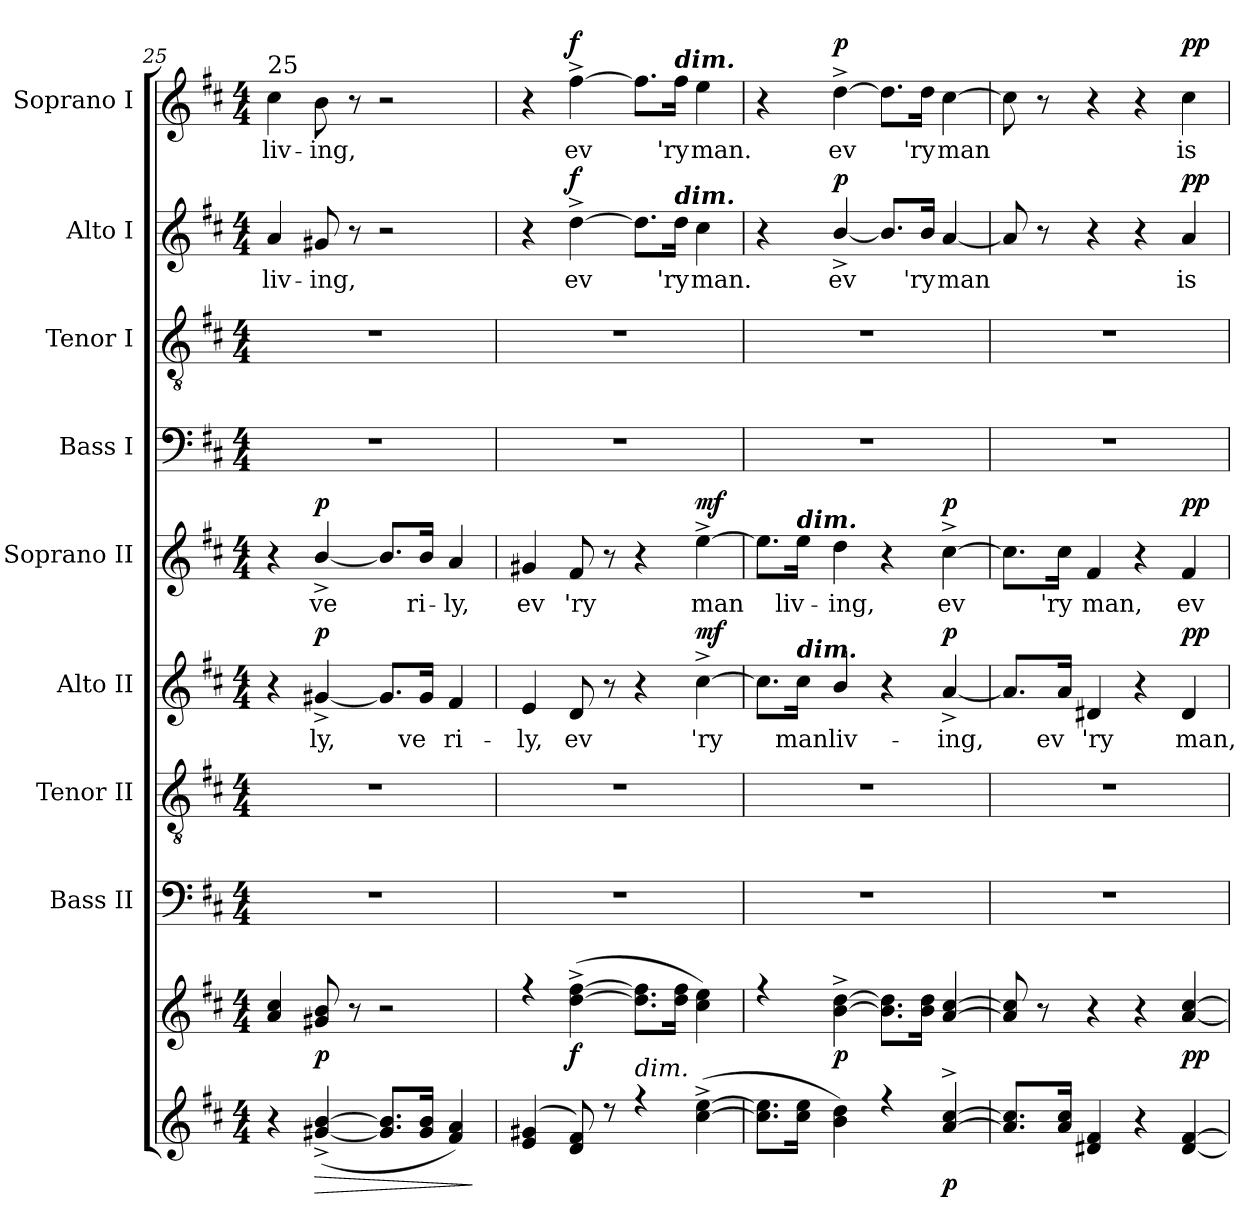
**kern	**dynam	**kern	**dynam	**kern	**kern	**kern	**text	**dynam	**kern	**text	**dynam	**kern	**kern	**kern	**text	**dynam	**kern	**text	**dynam
*part10	*part10	*part9	*part9	*part8	*part7	*part6	*part6	*part6	*part5	*part5	*part5	*part4	*part3	*part2	*part2	*part2	*part1	*part1	*part1
*staff10	*staff10	*staff9	*staff9	*staff8	*staff7	*staff6	*staff6	*staff6	*staff5	*staff5	*staff5	*staff4	*staff3	*staff2	*staff2	*staff2	*staff1	*staff1	*staff1
*	*	*	*	*I"Bass II	*I"Tenor II	*I"Alto II	*	*	*I"Soprano II	*	*	*I"Bass I	*I"Tenor I	*I"Alto I	*	*	*I"Soprano I	*	*
*	*	*	*	*I'B2	*I'T2	*I'A2	*	*	*I'S2	*	*	*I'B1	*I'T1	*I'A1	*	*	*I'S1	*	*
*clefG2	*	*clefG2	*	*clefF4	*clefGv2	*clefG2	*	*	*clefG2	*	*	*clefF4	*clefGv2	*clefG2	*	*	*clefG2	*	*
*k[f#c#]	*	*k[f#c#]	*	*k[f#c#]	*k[f#c#]	*k[f#c#]	*	*	*k[f#c#]	*	*	*k[f#c#]	*k[f#c#]	*k[f#c#]	*	*	*k[f#c#]	*	*
*D:	*	*D:	*	*D:	*D:	*D:	*	*	*D:	*	*	*D:	*D:	*D:	*	*	*D:	*	*
*M4/4	*	*M4/4	*	*M4/4	*M4/4	*M4/4	*	*	*M4/4	*	*	*M4/4	*M4/4	*M4/4	*	*	*M4/4	*	*
=25	=25	=25	=25	=25	=25	=25	=25	=25	=25	=25	=25	=25	=25	=25	=25	=25	=25	=25	=25
*^	*	*^	*	*	*	*	*	*	*	*	*	*	*	*	*	*	*	*	*
!	!	!	!	!	!	!	!	!	!	!	!	!	!	!	!	!	!	!	!LO:TX:a:t=25	!	!
!	!	!	!	!	!	!	!	!	!	!	!	!	!	!	!	!	!LO:LY:b	!	!	!LO:LY:b	!
4r	1ryy	.	4a/ 4cc#/	1ryy	.	1r	1r	4r	.	.	4r	.	.	1r	1r	4a/	liv-	.	4cc#\	liv-	.
!	!	!LO:HP:b	!	!	!LO:DY:b	!	!	!	!LO:LY:b	!LO:DY:b	!	!LO:LY:b	!LO:DY:b	!	!	!	!LO:LY:b	!	!	!LO:LY:b	!
(>[4g#X/^< [4b/^<	.	>	8g#X/ 8b/	.	p	.	.	[4g#X^</	-ly,	p	[4b^>/	ve­	p	.	.	8g#X/	-ing,	.	8b\	-ing,	.
.	.	.	8r	.	.	.	.	.	.	.	.	.	.	.	.	8r	.	.	8r	.	.
8.g#/] 8.b/]L	.	.	2r	.	.	.	.	8.g#/L]	.	.	8.b/L]	.	.	.	.	2r	.	.	2r	.	.
!	!	!	!	!	!	!	!	!	!LO:LY:b	!	!	!LO:LY:b	!	!	!	!	!	!	!	!	!
16g#/ 16b/Jk	.	.	.	.	.	.	.	16g#/Jk	ve­	.	16b/Jk	ri-	.	.	.	.	.	.	.	.	.
!	!	!	!	!	!	!	!	!	!LO:LY:b	!	!	!LO:LY:b	!	!	!	!	!	!	!	!	!
4f#/ 4a/)	.	.	.	.	.	.	.	4f#/	ri-	.	4a/	-ly,	.	.	.	.	.	.	.	.	.
*v	*v	*	*	*	*	*	*	*	*	*	*	*	*	*	*	*	*	*	*	*	*
*	*	*v	*v	*	*	*	*	*	*	*	*	*	*	*	*	*	*	*	*	*
.	]	.	.	.	.	.	.	.	.	.	.	.	.	.	.	.	.	.	.
=26	=26	=26	=26	=26	=26	=26	=26	=26	=26	=26	=26	=26	=26	=26	=26	=26	=26	=26	=26
*^	*	*^	*	*	*	*	*	*	*	*	*	*	*	*	*	*	*	*	*
!	!	!	!	!	!	!	!	!	!LO:LY:b	!	!	!LO:LY:b	!	!	!	!	!	!	!	!	!
(>4e/ 4g#X/	1ryy	.	4r	1ryy	.	1r	1r	4e/	-ly,	.	4g#X/	ev­	.	1r	1r	4r	.	.	4r	.	.
!	!	!	!	!	!LO:DY:b	!	!	!	!LO:LY:b	!	!	!LO:LY:b	!	!	!	!	!LO:LY:b	!LO:DY:b	!	!LO:LY:b	!LO:DY:b
8d/ 8f#/)	.	.	(>[4dd\^> [4ff#\^>	.	f	.	.	8d/	ev­	.	8f#/	'ry	.	.	.	[4dd^>\	ev­	f	[4ff#^>\	ev­	f
8r	.	.	.	.	.	.	.	8r	.	.	8r	.	.	.	.	.	.	.	.	.	.
!LO:TX:a:i:t=dim.	!	!	!	!	!	!	!	!	!	!	!	!	!	!	!	!	!	!	!	!	!
4r	.	.	8.dd\] 8.ff#\]L	.	.	.	.	4r	.	.	4r	.	.	.	.	8.dd\L]	.	.	8.ff#\L]	.	.
!	!	!	!	!	!	!	!	!	!	!	!	!	!	!	!	!	!	!	!LO:TX:a:Bi:t=dim.	!	!
!	!	!	!	!	!	!	!	!	!	!	!	!	!	!	!	!LO:TX:a:Bi:t=dim.	!	!	!	!	!
!	!	!	!	!	!	!	!	!	!	!	!	!	!	!	!	!	!LO:LY:b	!	!	!LO:LY:b	!
.	.	.	16dd\ 16ff#\Jk	.	.	.	.	.	.	.	.	.	.	.	.	16dd\Jk	'ry	.	16ff#\Jk	'ry	.
!	!	!	!	!	!	!	!	!	!LO:LY:b	!LO:DY:b	!	!LO:LY:b	!LO:DY:b	!	!	!	!LO:LY:b	!	!	!LO:LY:b	!
(>[4cc#\^> [4ee\^>	.	.	4cc#\ 4ee\)	.	.	.	.	[4cc#^>\	'ry	mf	[4ee^>\	man	mf	.	.	4cc#\	man.	.	4ee\	man.	.
=27	=27	=27	=27	=27	=27	=27	=27	=27	=27	=27	=27	=27	=27	=27	=27	=27	=27	=27	=27	=27	=27
8.cc#\] 8.ee\]L	1ryy	.	4r	1ryy	.	1r	1r	8.cc#\L]	.	.	8.ee\L]	.	.	1r	1r	4r	.	.	4r	.	.
!	!	!	!	!	!	!	!	!	!	!	!LO:TX:a:Bi:t=dim.	!	!	!	!	!	!	!	!	!	!
!	!	!	!	!	!	!	!	!LO:TX:a:Bi:t=dim.	!	!	!	!	!	!	!	!	!	!	!	!	!
!	!	!	!	!	!	!	!	!	!LO:LY:b	!	!	!LO:LY:b	!	!	!	!	!	!	!	!	!
16cc#\ 16ee\Jk	.	.	.	.	.	.	.	16cc#\Jk	man	.	16ee\Jk	liv-	.	.	.	.	.	.	.	.	.
!	!	!	!	!	!LO:DY:b	!	!	!	!LO:LY:b	!	!	!LO:LY:b	!	!	!	!	!LO:LY:b	!LO:DY:b	!	!LO:LY:b	!LO:DY:b
4b\ 4dd\)	.	.	[4b\^> [4dd\^>	.	p	.	.	4b/	liv-	.	4dd\	-ing,	.	.	.	[4b^>/	ev­	p	[4dd^>\	ev­	p
4r	.	.	8.b\] 8.dd\]L	.	.	.	.	4r	.	.	4r	.	.	.	.	8.b/L]	.	.	8.dd\L]	.	.
!	!	!	!	!	!	!	!	!	!	!	!	!	!	!	!	!	!LO:LY:b	!	!	!LO:LY:b	!
.	.	.	16b\ 16dd\Jk	.	.	.	.	.	.	.	.	.	.	.	.	16b/Jk	'ry	.	16dd\Jk	'ry	.
!	!	!LO:DY:b	!	!	!	!	!	!	!LO:LY:b	!LO:DY:b	!	!LO:LY:b	!LO:DY:b	!	!	!	!LO:LY:b	!	!	!LO:LY:b	!
[4a/^> [4cc#/^>	.	p	[4a/ [4cc#/	.	.	.	.	[4a^</	-ing,	p	[4cc#^>\	ev­	p	.	.	[4a/	man	.	[4cc#\	man	.
*v	*v	*	*	*	*	*	*	*	*	*	*	*	*	*	*	*	*	*	*	*	*
*	*	*v	*v	*	*	*	*	*	*	*	*	*	*	*	*	*	*	*	*	*
!!LO:LB:g=z
=28	=28	=28	=28	=28	=28	=28	=28	=28	=28	=28	=28	=28	=28	=28	=28	=28	=28	=28	=28
8.a/] 8.cc#/]L	.	8a/] 8cc#/]	.	1r	1r	8.a/L]	.	.	8.cc#\L]	.	.	1r	1r	8a/]	.	.	8cc#\]	.	.
.	.	8r	.	.	.	.	.	.	.	.	.	.	.	8r	.	.	8r	.	.
!	!	!	!	!	!	!	!LO:LY:b	!	!	!LO:LY:b	!	!	!	!	!	!	!	!	!
16a/ 16cc#/Jk	.	.	.	.	.	16a/Jk	ev­	.	16cc#\Jk	'ry	.	.	.	.	.	.	.	.	.
!	!	!	!	!	!	!	!LO:LY:b	!	!	!LO:LY:b	!	!	!	!	!	!	!	!	!
(4d#X/ 4f#/	.	4r	.	.	.	4d#X/	'ry	.	4f#/	man,	.	.	.	4r	.	.	4r	.	.
4r	.	4r	.	.	.	4r	.	.	4r	.	.	.	.	4r	.	.	4r	.	.
!	!	!	!LO:DY:b	!	!	!	!LO:LY:b	!LO:DY:b	!	!LO:LY:b	!LO:DY:b	!	!	!	!LO:LY:b	!LO:DY:b	!	!LO:LY:b	!LO:DY:b
[4d#/ [4f#/	.	[4a/ [4cc#/	pp	.	.	4d#/	man,	pp	4f#/	ev-	pp	.	.	4a/	is	pp	4cc#\	is	pp
=	=	=	=	=	=	=	=	=	=	=	=	=	=	=	=	=	=	=	=
*-	*-	*-	*-	*-	*-	*-	*-	*-	*-	*-	*-	*-	*-	*-	*-	*-	*-	*-	*-
